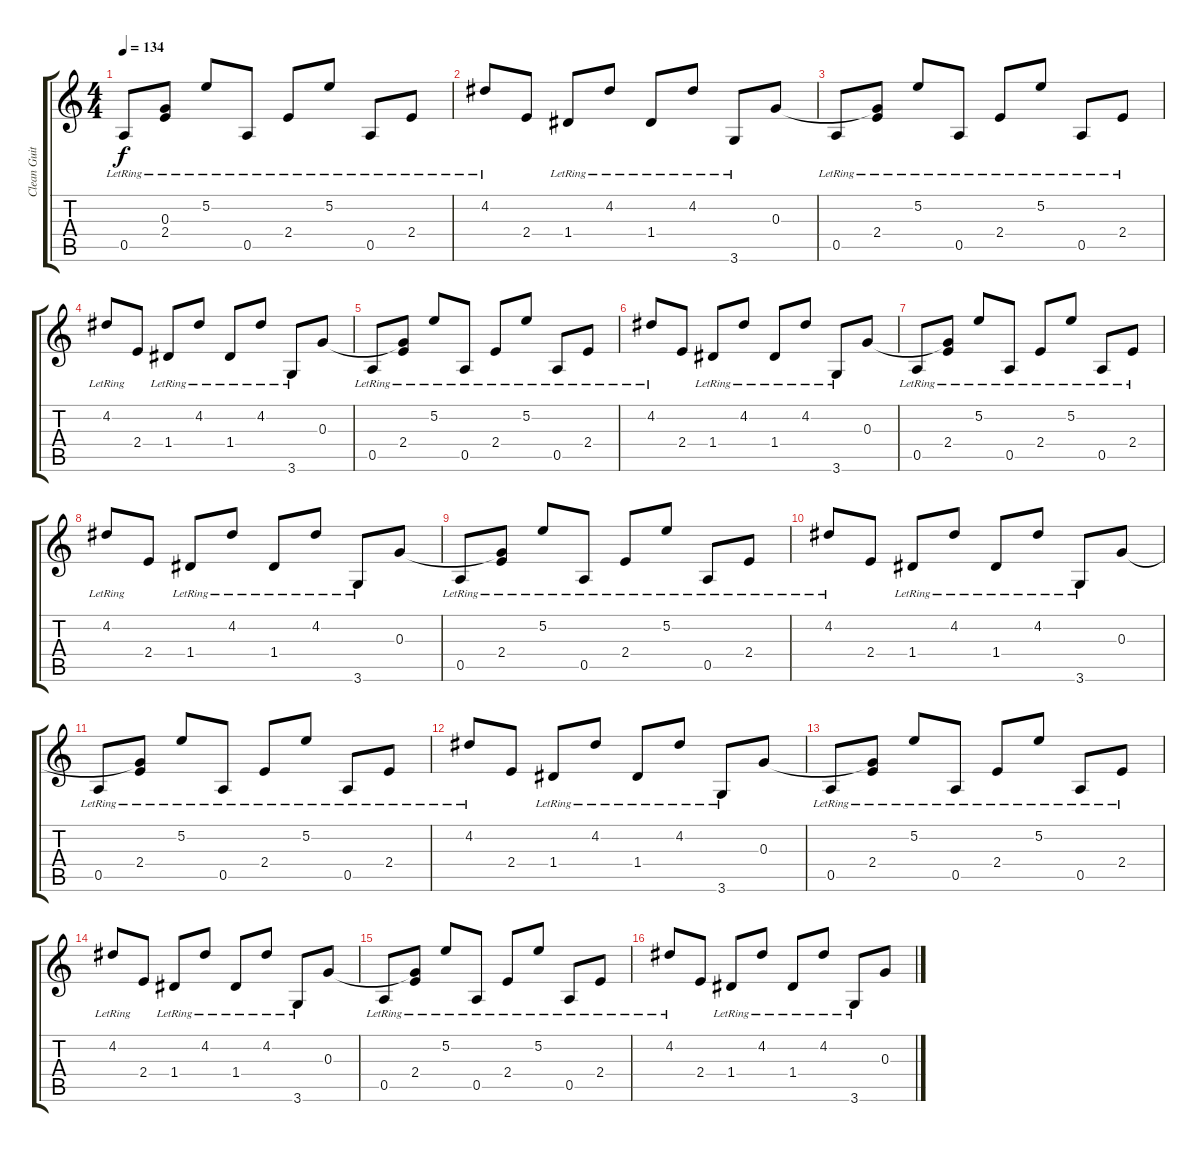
\track ("Clean Guitar" "Clean Guit") {instrument electricguitarclean}
\staff {score tabs}
\tuning (E4 B3 G3 D3 A2 E2) {hide}
\ts (4 4)
\tempo 134
\clef g2
\ks c
0.5{lr}.8{dy f} (0.3{t} 2.4{lr}).8 5.2{lr}.8 0.5{lr}.8 2.4{lr}.8 5.2{lr}.8 0.5{lr}.8 2.4{lr}.8 |
4.2{lr}.8 2.4.8 1.4{lr}.8 4.2{lr}.8 1.4{lr}.8 4.2{lr}.8 3.6{lr}.8 0.3.8 |
0.5{lr}.8 (0.3{t} 2.4{lr}).8 5.2{lr}.8 0.5{lr}.8 2.4{lr}.8 5.2{lr}.8 0.5{lr}.8 2.4{lr}.8 |
4.2{lr}.8 2.4.8 1.4{lr}.8 4.2{lr}.8 1.4{lr}.8 4.2{lr}.8 3.6{lr}.8 0.3.8 |
0.5{lr}.8 (0.3{t} 2.4{lr}).8 5.2{lr}.8 0.5{lr}.8 2.4{lr}.8 5.2{lr}.8 0.5{lr}.8 2.4{lr}.8 |
4.2{lr}.8 2.4.8 1.4{lr}.8 4.2{lr}.8 1.4{lr}.8 4.2{lr}.8 3.6{lr}.8 0.3.8 |
0.5{lr}.8 (0.3{t} 2.4{lr}).8 5.2{lr}.8 0.5{lr}.8 2.4{lr}.8 5.2{lr}.8 0.5{lr}.8 2.4{lr}.8 |
4.2{lr}.8 2.4.8 1.4{lr}.8 4.2{lr}.8 1.4{lr}.8 4.2{lr}.8 3.6{lr}.8 0.3.8 |
0.5{lr}.8 (0.3{t} 2.4{lr}).8 5.2{lr}.8 0.5{lr}.8 2.4{lr}.8 5.2{lr}.8 0.5{lr}.8 2.4{lr}.8 |
4.2{lr}.8 2.4.8 1.4{lr}.8 4.2{lr}.8 1.4{lr}.8 4.2{lr}.8 3.6{lr}.8 0.3.8 |
0.5{lr}.8 (0.3{t} 2.4{lr}).8 5.2{lr}.8 0.5{lr}.8 2.4{lr}.8 5.2{lr}.8 0.5{lr}.8 2.4{lr}.8 |
4.2{lr}.8 2.4.8 1.4{lr}.8 4.2{lr}.8 1.4{lr}.8 4.2{lr}.8 3.6{lr}.8 0.3.8 |
0.5{lr}.8 (0.3{t} 2.4{lr}).8 5.2{lr}.8 0.5{lr}.8 2.4{lr}.8 5.2{lr}.8 0.5{lr}.8 2.4{lr}.8 |
4.2{lr}.8 2.4.8 1.4{lr}.8 4.2{lr}.8 1.4{lr}.8 4.2{lr}.8 3.6{lr}.8 0.3.8 |
0.5{lr}.8 (0.3{t} 2.4{lr}).8 5.2{lr}.8 0.5{lr}.8 2.4{lr}.8 5.2{lr}.8 0.5{lr}.8 2.4{lr}.8 |
4.2{lr}.8 2.4.8 1.4{lr}.8 4.2{lr}.8 1.4{lr}.8 4.2{lr}.8 3.6{lr}.8 0.3.8
